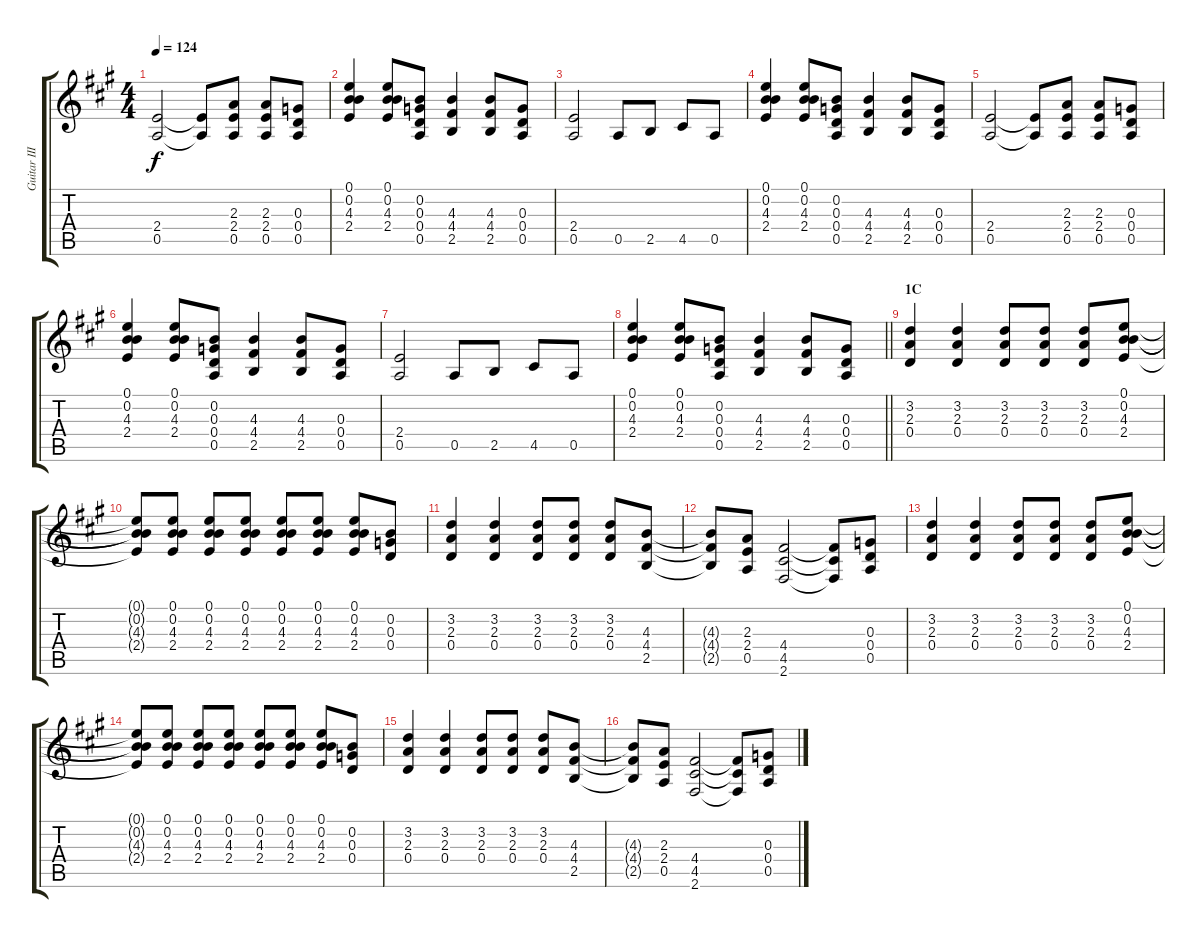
\track ("Guitar III" "Guitar III") {instrument overdrivenguitar}
\staff {score tabs}
\tuning (E4 B3 G3 D3 A2 E2) {hide}
\ts (4 4)
\tempo 124
\clef g2
\ks f#minor
(2.4 0.5).2{dy f} (2.4{t} 0.5{t}).8 (2.3 2.4 0.5).8 (2.3 2.4 0.5).8 (0.3 0.4 0.5).8 |
(0.1 0.2 4.3 2.4).4 (0.1 0.2 4.3 2.4).8 (0.2 0.3 0.4 0.5).8 (4.3 4.4 2.5).4 (4.3 4.4 2.5).8 (0.3 0.4 0.5).8 |
(2.4 0.5).2 0.5.8 2.5.8 4.5.8 0.5.8 |
(0.1 0.2 4.3 2.4).4 (0.1 0.2 4.3 2.4).8 (0.2 0.3 0.4 0.5).8 (4.3 4.4 2.5).4 (4.3 4.4 2.5).8 (0.3 0.4 0.5).8 |
(2.4 0.5).2 (2.4{t} 0.5{t}).8 (2.3 2.4 0.5).8 (2.3 2.4 0.5).8 (0.3 0.4 0.5).8 |
(0.1 0.2 4.3 2.4).4 (0.1 0.2 4.3 2.4).8 (0.2 0.3 0.4 0.5).8 (4.3 4.4 2.5).4 (4.3 4.4 2.5).8 (0.3 0.4 0.5).8 |
(2.4 0.5).2 0.5.8 2.5.8 4.5.8 0.5.8 |
\barLineRight lightlight
(0.1 0.2 4.3 2.4).4 (0.1 0.2 4.3 2.4).8 (0.2 0.3 0.4 0.5).8 (4.3 4.4 2.5).4 (4.3 4.4 2.5).8 (0.3 0.4 0.5).8 |
\section ("" "1C")
(3.2 2.3 0.4).4 (3.2 2.3 0.4).4 (3.2 2.3 0.4).8 (3.2 2.3 0.4).8 (3.2 2.3 0.4).8 (0.1 0.2 4.3 2.4).8 |
(0.1{t} 0.2{t} 4.3{t} 2.4{t}).8 (0.1 0.2 4.3 2.4).8 (0.1 0.2 4.3 2.4).8 (0.1 0.2 4.3 2.4).8 (0.1 0.2 4.3 2.4).8 (0.1 0.2 4.3 2.4).8 (0.1 0.2 4.3 2.4).8 (0.2 0.3 0.4).8 |
(3.2 2.3 0.4).4 (3.2 2.3 0.4).4 (3.2 2.3 0.4).8 (3.2 2.3 0.4).8 (3.2 2.3 0.4).8 (4.3 4.4 2.5).8 |
(4.3{t} 4.4{t} 2.5{t}).8 (2.3 2.4 0.5).8 (4.4 4.5 2.6).2 (4.4{t} 4.5{t} 2.6{t}).8 (0.3 0.4 0.5).8 |
(3.2 2.3 0.4).4 (3.2 2.3 0.4).4 (3.2 2.3 0.4).8 (3.2 2.3 0.4).8 (3.2 2.3 0.4).8 (0.1 0.2 4.3 2.4).8 |
(0.1{t} 0.2{t} 4.3{t} 2.4{t}).8 (0.1 0.2 4.3 2.4).8 (0.1 0.2 4.3 2.4).8 (0.1 0.2 4.3 2.4).8 (0.1 0.2 4.3 2.4).8 (0.1 0.2 4.3 2.4).8 (0.1 0.2 4.3 2.4).8 (0.2 0.3 0.4).8 |
(3.2 2.3 0.4).4 (3.2 2.3 0.4).4 (3.2 2.3 0.4).8 (3.2 2.3 0.4).8 (3.2 2.3 0.4).8 (4.3 4.4 2.5).8 |
(4.3{t} 4.4{t} 2.5{t}).8 (2.3 2.4 0.5).8 (4.4 4.5 2.6).2 (4.4{t} 4.5{t} 2.6{t}).8 (0.3 0.4 0.5).8
